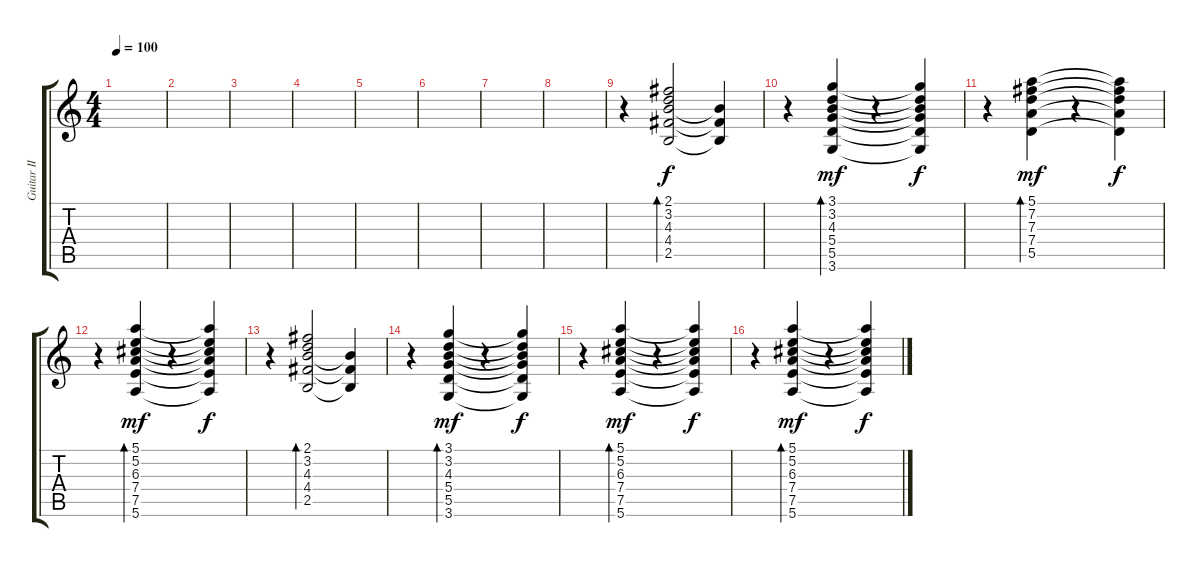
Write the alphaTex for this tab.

\track ("Guitar II" "Guitar II") {instrument electricguitarmuted}
\staff {score tabs}
\tuning (E4 B3 G3 D3 A2 E2) {hide}
\ts (4 4)
\tempo 100
\clef g2
\ks c
|
|
|
|
|
|
|
|
r.4 (2.1 3.2 4.3 4.4 2.5).2{bd 60} (4.3{t} 4.4{t} 2.5{t}).4 |
r.4 (3.1 3.2 4.3 5.4 5.5 3.6).4{bd 60 dy mf} r.4 (3.1{t} 3.2{t} 4.3{t} 5.4{t} 5.5{t} 3.6{t}).4{dy f} |
r.4 (5.1 7.2 7.3 7.4 5.5).4{bd 60 dy mf} r.4 (5.1{t} 7.2{t} 7.3{t} 7.4{t} 5.5{t}).4{dy f} |
r.4 (5.1 5.2 6.3 7.4 7.5 5.6).4{bd 60 dy mf} r.4 (5.1{t} 5.2{t} 6.3{t} 7.4{t} 7.5{t} 5.6{t}).4{dy f} |
r.4 (2.1 3.2 4.3 4.4 2.5).2{bd 60} (4.3{t} 4.4{t} 2.5{t}).4 |
r.4 (3.1 3.2 4.3 5.4 5.5 3.6).4{bd 60 dy mf} r.4 (3.1{t} 3.2{t} 4.3{t} 5.4{t} 5.5{t} 3.6{t}).4{dy f} |
r.4 (5.1 5.2 6.3 7.4 7.5 5.6).4{bd 60 dy mf} r.4 (5.1{t} 5.2{t} 6.3{t} 7.4{t} 7.5{t} 5.6{t}).4{dy f} |
r.4 (5.1 5.2 6.3 7.4 7.5 5.6).4{bd 60 dy mf} r.4 (5.1{t} 5.2{t} 6.3{t} 7.4{t} 7.5{t} 5.6{t}).4{dy f}
